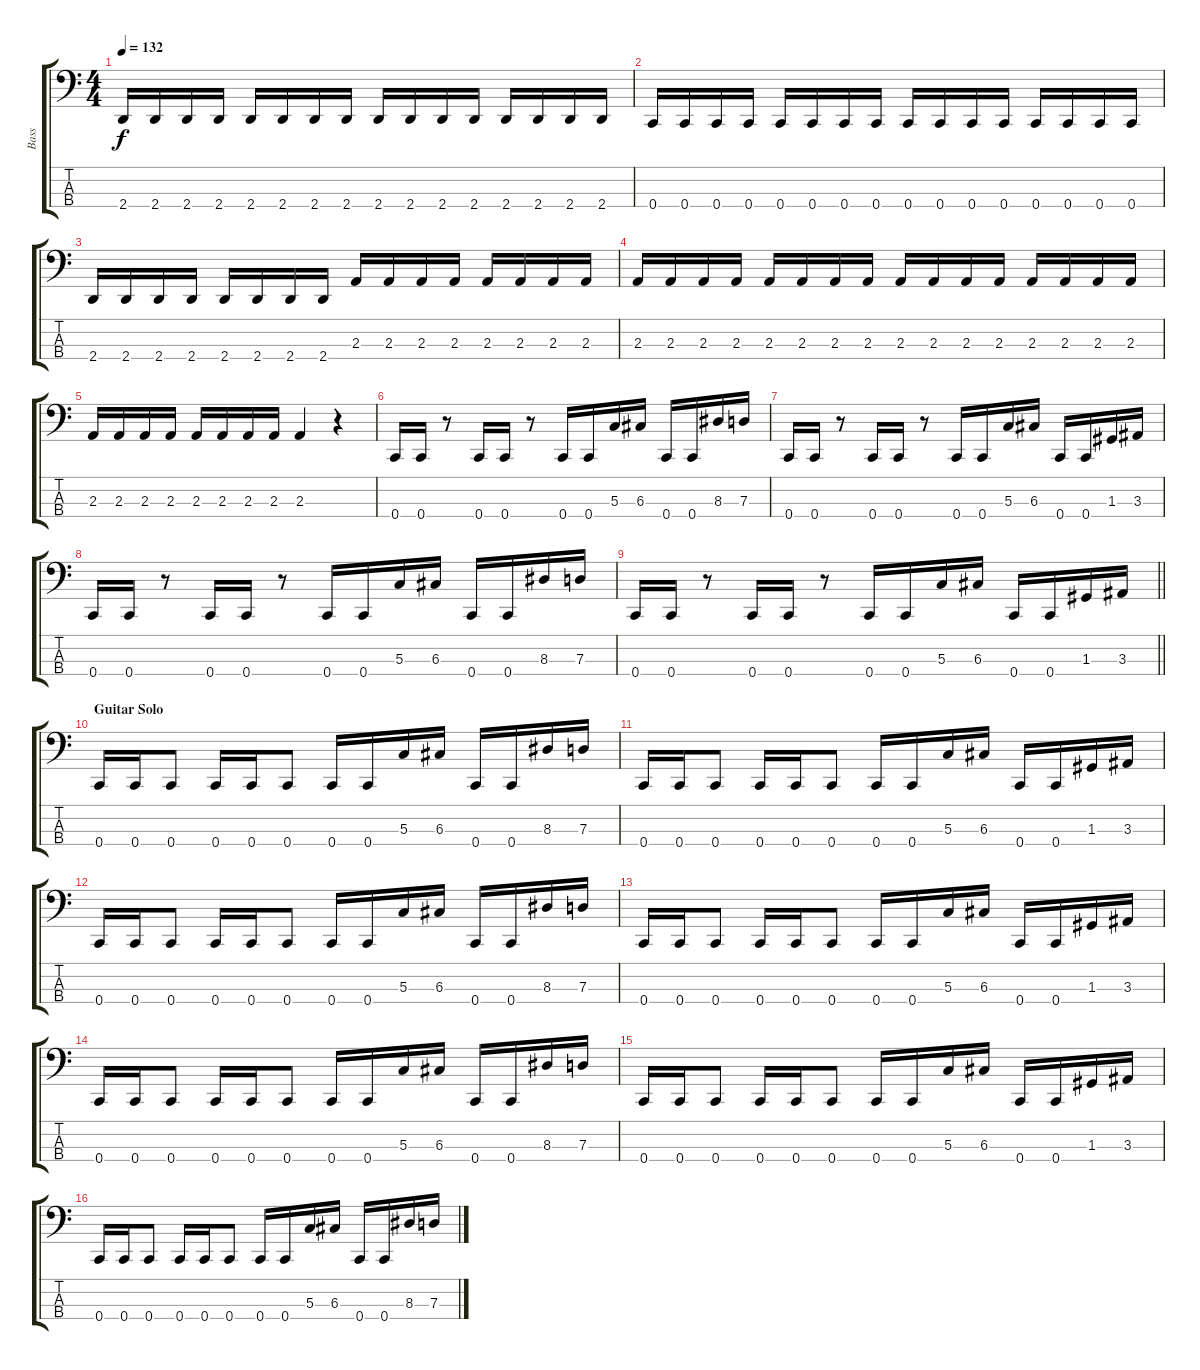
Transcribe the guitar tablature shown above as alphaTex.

\track ("Bass" "Bass") {instrument electricbasspick}
\staff {score tabs}
\tuning (F2 C2 G1 C1) {hide}
\ts (4 4)
\tempo 132
\clef f4
\ks c
2.4.16{dy f} 2.4.16 2.4.16 2.4.16 2.4.16 2.4.16 2.4.16 2.4.16 2.4.16 2.4.16 2.4.16 2.4.16 2.4.16 2.4.16 2.4.16 2.4.16 |
0.4.16 0.4.16 0.4.16 0.4.16 0.4.16 0.4.16 0.4.16 0.4.16 0.4.16 0.4.16 0.4.16 0.4.16 0.4.16 0.4.16 0.4.16 0.4.16 |
2.4.16 2.4.16 2.4.16 2.4.16 2.4.16 2.4.16 2.4.16 2.4.16 2.3.16 2.3.16 2.3.16 2.3.16 2.3.16 2.3.16 2.3.16 2.3.16 |
2.3.16 2.3.16 2.3.16 2.3.16 2.3.16 2.3.16 2.3.16 2.3.16 2.3.16 2.3.16 2.3.16 2.3.16 2.3.16 2.3.16 2.3.16 2.3.16 |
2.3.16 2.3.16 2.3.16 2.3.16 2.3.16 2.3.16 2.3.16 2.3.16 2.3.4 r.4 |
0.4.16 0.4.16 r.8 0.4.16 0.4.16 r.8 0.4.16 0.4.16 5.3.16 6.3.16 0.4.16 0.4.16 8.3.16 7.3.16 |
0.4.16 0.4.16 r.8 0.4.16 0.4.16 r.8 0.4.16 0.4.16 5.3.16 6.3.16 0.4.16 0.4.16 1.3.16 3.3.16 |
0.4.16 0.4.16 r.8 0.4.16 0.4.16 r.8 0.4.16 0.4.16 5.3.16 6.3.16 0.4.16 0.4.16 8.3.16 7.3.16 |
\barLineRight lightlight
0.4.16 0.4.16 r.8 0.4.16 0.4.16 r.8 0.4.16 0.4.16 5.3.16 6.3.16 0.4.16 0.4.16 1.3.16 3.3.16 |
\section ("" "Guitar Solo")
0.4.16 0.4.16 0.4.8 0.4.16 0.4.16 0.4.8 0.4.16 0.4.16 5.3.16 6.3.16 0.4.16 0.4.16 8.3.16 7.3.16 |
0.4.16 0.4.16 0.4.8 0.4.16 0.4.16 0.4.8 0.4.16 0.4.16 5.3.16 6.3.16 0.4.16 0.4.16 1.3.16 3.3.16 |
0.4.16 0.4.16 0.4.8 0.4.16 0.4.16 0.4.8 0.4.16 0.4.16 5.3.16 6.3.16 0.4.16 0.4.16 8.3.16 7.3.16 |
0.4.16 0.4.16 0.4.8 0.4.16 0.4.16 0.4.8 0.4.16 0.4.16 5.3.16 6.3.16 0.4.16 0.4.16 1.3.16 3.3.16 |
0.4.16 0.4.16 0.4.8 0.4.16 0.4.16 0.4.8 0.4.16 0.4.16 5.3.16 6.3.16 0.4.16 0.4.16 8.3.16 7.3.16 |
0.4.16 0.4.16 0.4.8 0.4.16 0.4.16 0.4.8 0.4.16 0.4.16 5.3.16 6.3.16 0.4.16 0.4.16 1.3.16 3.3.16 |
0.4.16 0.4.16 0.4.8 0.4.16 0.4.16 0.4.8 0.4.16 0.4.16 5.3.16 6.3.16 0.4.16 0.4.16 8.3.16 7.3.16
